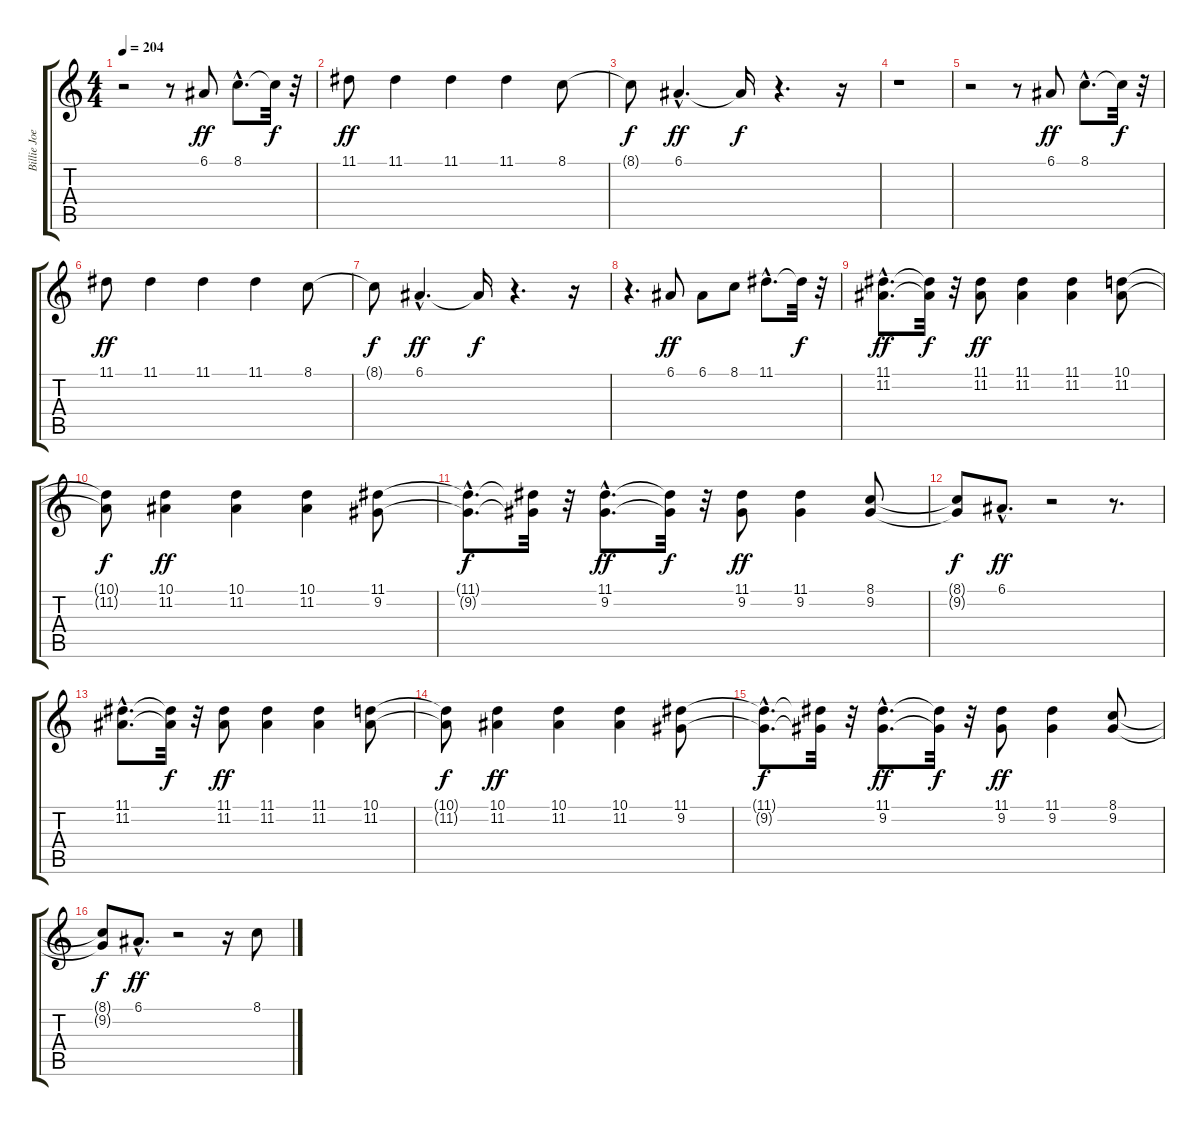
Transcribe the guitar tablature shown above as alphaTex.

\track ("Billie Joe - Mike - Vocals" "Billie Joe") {instrument lead6voice}
\staff {score tabs}
\tuning (E4 B3 G3 D3 A2 E2) {hide}
\ts (4 4)
\tempo 204
\clef g2
\ks c
r.2{dy f} r.8 6.1.8{dy ff} 8.1{hac}.8{d} 8.1{t}.32{dy f} r.32 |
11.1.8{dy ff} 11.1.4 11.1.4 11.1.4 8.1.8 |
8.1{t}.8{dy f} 6.1{hac}.4{d dy ff} 6.1{t}.16{dy f} r.4{d} r.16 |
r.1 |
r.2 r.8 6.1.8{dy ff} 8.1{hac}.8{d} 8.1{t}.32{dy f} r.32 |
11.1.8{dy ff} 11.1.4 11.1.4 11.1.4 8.1.8 |
8.1{t}.8{dy f} 6.1{hac}.4{d dy ff} 6.1{t}.16{dy f} r.4{d} r.16 |
r.4{d} 6.1.8{dy ff} 6.1.8 8.1.8 11.1{hac}.8{d} 11.1{t}.32{dy f} r.32 |
(11.1{hac} 11.2{hac}).8{d dy ff} (11.1{t} 11.2{t}).32{dy f} r.32 (11.1 11.2).8{dy ff} (11.1 11.2).4 (11.1 11.2).4 (10.1 11.2).8 |
(10.1{t} 11.2{t}).8{dy f} (10.1 11.2).4{dy ff} (10.1 11.2).4 (10.1 11.2).4 (11.1 9.2).8 |
(11.1{hac t} 9.2{hac t}).8{d dy f} (11.1{t} 9.2{t}).32 r.32 (11.1{hac} 9.2{hac}).8{d dy ff} (11.1{t} 9.2{t}).32{dy f} r.32 (11.1 9.2).8{dy ff} (11.1 9.2).4 (8.1 9.2).8 |
(8.1{t} 9.2{t}).8{dy f} 6.1{hac}.8{d dy ff} r.2 r.8{d} |
(11.1{hac} 11.2{hac}).8{d} (11.1{t} 11.2{t}).32{dy f} r.32 (11.1 11.2).8{dy ff} (11.1 11.2).4 (11.1 11.2).4 (10.1 11.2).8 |
(10.1{t} 11.2{t}).8{dy f} (10.1 11.2).4{dy ff} (10.1 11.2).4 (10.1 11.2).4 (11.1 9.2).8 |
(11.1{hac t} 9.2{hac t}).8{d dy f} (11.1{t} 9.2{t}).32 r.32 (11.1{hac} 9.2{hac}).8{d dy ff} (11.1{t} 9.2{t}).32{dy f} r.32 (11.1 9.2).8{dy ff} (11.1 9.2).4 (8.1 9.2).8 |
(8.1{t} 9.2{t}).8{dy f} 6.1{hac}.8{d dy ff} r.2 r.16 8.1.8
